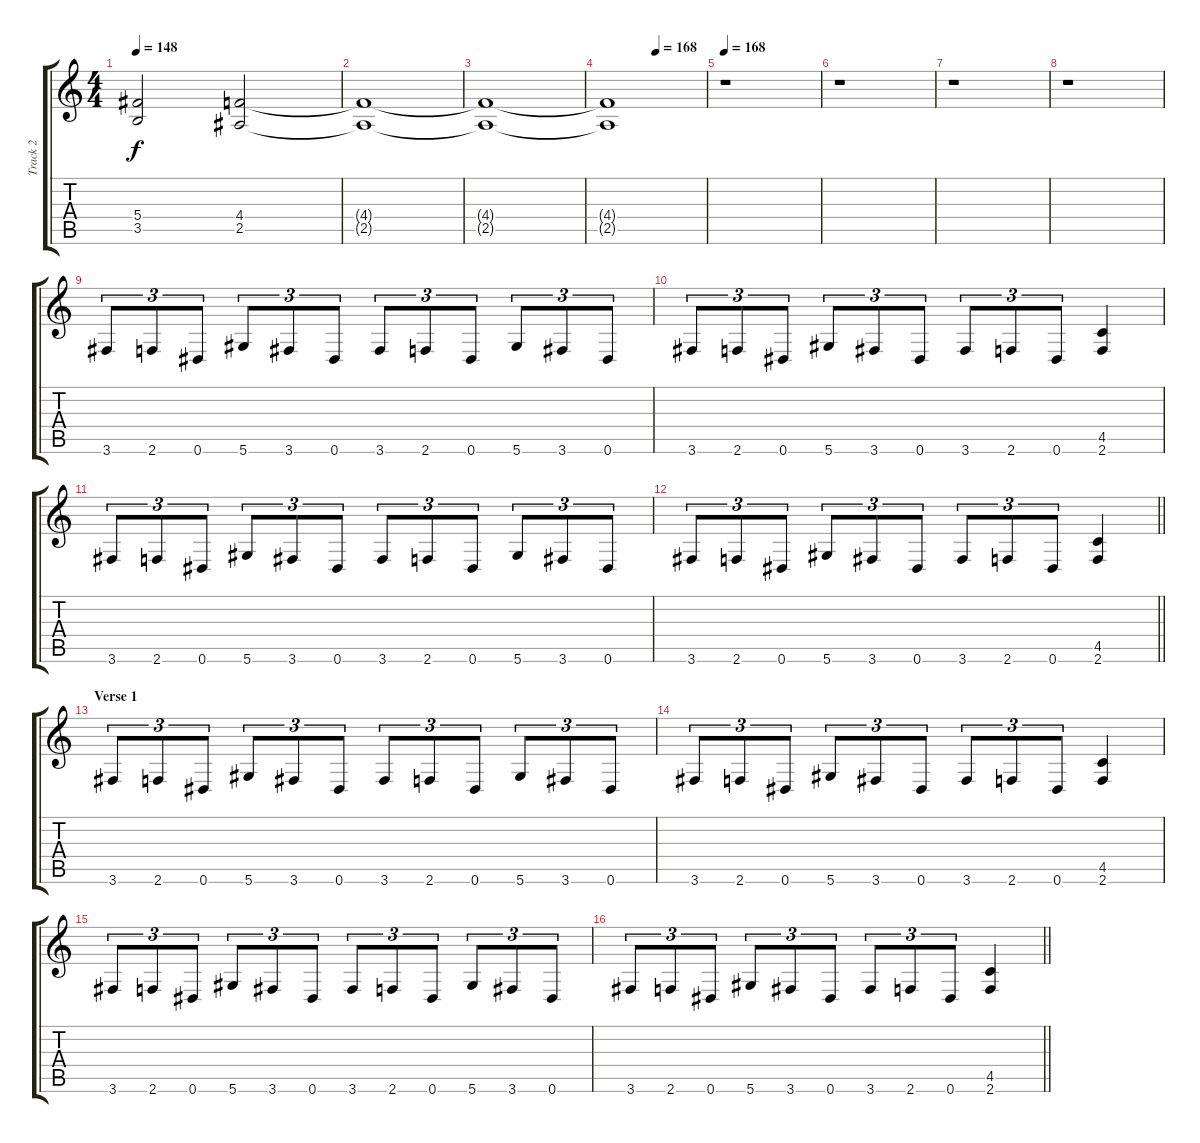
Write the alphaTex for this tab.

\track ("Track 2" "Track 2") {instrument distortionguitar}
\staff {score tabs}
\tuning (Eb4 Bb3 Gb3 Db3 Ab2 Eb2) {hide}
\ts (4 4)
\tempo 148
\clef g2
\ks c
(5.4 3.5).2{dy f} (4.4 2.5).2 |
(4.4{t} 2.5{t}).1 |
(4.4{t} 2.5{t}).1 |
\tempo (168 0.5)
(4.4{t} 2.5{t}).1 |
\tempo 168
r.1 |
r.1 |
r.1 |
r.1 |
3.6.8{tu (3 2)} 2.6.8{tu (3 2)} 0.6.8{tu (3 2)} 5.6.8{tu (3 2)} 3.6.8{tu (3 2)} 0.6.8{tu (3 2)} 3.6.8{tu (3 2)} 2.6.8{tu (3 2)} 0.6.8{tu (3 2)} 5.6.8{tu (3 2)} 3.6.8{tu (3 2)} 0.6.8{tu (3 2)} |
3.6.8{tu (3 2)} 2.6.8{tu (3 2)} 0.6.8{tu (3 2)} 5.6.8{tu (3 2)} 3.6.8{tu (3 2)} 0.6.8{tu (3 2)} 3.6.8{tu (3 2)} 2.6.8{tu (3 2)} 0.6.8{tu (3 2)} (4.5 2.6).4 |
3.6.8{tu (3 2)} 2.6.8{tu (3 2)} 0.6.8{tu (3 2)} 5.6.8{tu (3 2)} 3.6.8{tu (3 2)} 0.6.8{tu (3 2)} 3.6.8{tu (3 2)} 2.6.8{tu (3 2)} 0.6.8{tu (3 2)} 5.6.8{tu (3 2)} 3.6.8{tu (3 2)} 0.6.8{tu (3 2)} |
\barLineRight lightlight
3.6.8{tu (3 2)} 2.6.8{tu (3 2)} 0.6.8{tu (3 2)} 5.6.8{tu (3 2)} 3.6.8{tu (3 2)} 0.6.8{tu (3 2)} 3.6.8{tu (3 2)} 2.6.8{tu (3 2)} 0.6.8{tu (3 2)} (4.5 2.6).4 |
\section ("" "Verse 1")
3.6.8{tu (3 2)} 2.6.8{tu (3 2)} 0.6.8{tu (3 2)} 5.6.8{tu (3 2)} 3.6.8{tu (3 2)} 0.6.8{tu (3 2)} 3.6.8{tu (3 2)} 2.6.8{tu (3 2)} 0.6.8{tu (3 2)} 5.6.8{tu (3 2)} 3.6.8{tu (3 2)} 0.6.8{tu (3 2)} |
3.6.8{tu (3 2)} 2.6.8{tu (3 2)} 0.6.8{tu (3 2)} 5.6.8{tu (3 2)} 3.6.8{tu (3 2)} 0.6.8{tu (3 2)} 3.6.8{tu (3 2)} 2.6.8{tu (3 2)} 0.6.8{tu (3 2)} (4.5 2.6).4 |
3.6.8{tu (3 2)} 2.6.8{tu (3 2)} 0.6.8{tu (3 2)} 5.6.8{tu (3 2)} 3.6.8{tu (3 2)} 0.6.8{tu (3 2)} 3.6.8{tu (3 2)} 2.6.8{tu (3 2)} 0.6.8{tu (3 2)} 5.6.8{tu (3 2)} 3.6.8{tu (3 2)} 0.6.8{tu (3 2)} |
\barLineRight lightlight
3.6.8{tu (3 2)} 2.6.8{tu (3 2)} 0.6.8{tu (3 2)} 5.6.8{tu (3 2)} 3.6.8{tu (3 2)} 0.6.8{tu (3 2)} 3.6.8{tu (3 2)} 2.6.8{tu (3 2)} 0.6.8{tu (3 2)} (4.5 2.6).4
